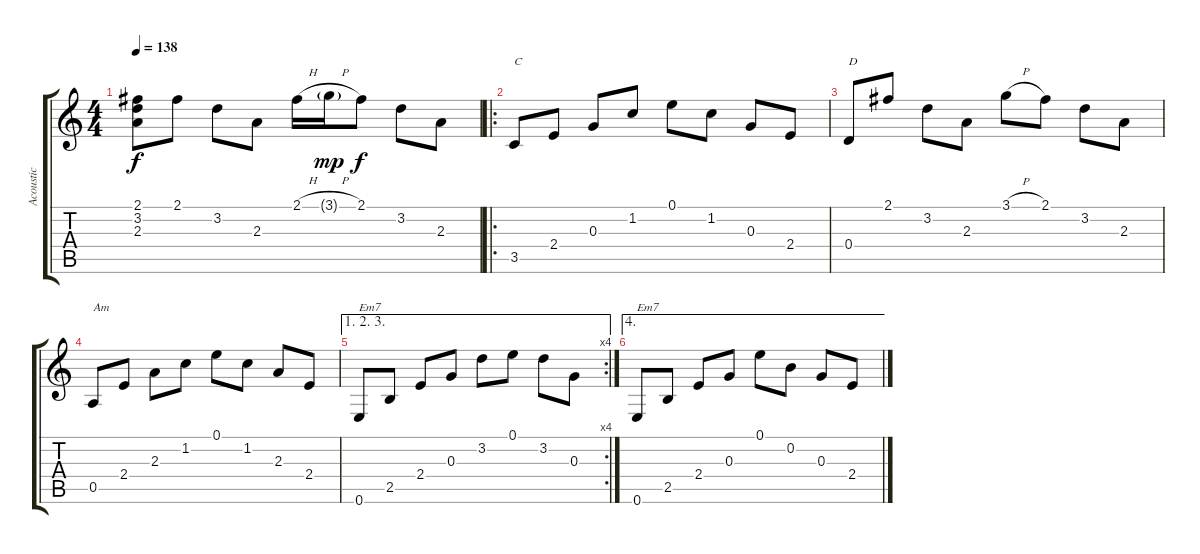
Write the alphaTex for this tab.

\track ("Acoustic" "Acoustic") {instrument acousticguitarsteel}
\staff {score tabs}
\tuning (E4 B3 G3 D3 A2 E2) {hide}
\ts (4 4)
\tempo 138
\clef g2
\ks c
(2.1{t} 3.2{t} 2.3{t}).8{dy f} 2.1.8 3.2.8 2.3.8 2.1{h}.16 3.1{h g}.16{dy mp} 2.1.8{dy f} 3.2.8 2.3.8 |
\ro
3.5.8{txt "C"} 2.4.8 0.3.8 1.2.8 0.1.8 1.2.8 0.3.8 2.4.8 |
0.4.8{txt "D"} 2.1.8 3.2.8 2.3.8 3.1{h}.8 2.1.8 3.2.8 2.3.8 |
0.5.8{txt "Am"} 2.4.8 2.3.8 1.2.8 0.1.8 1.2.8 2.3.8 2.4.8 |
\ae (1 2 3)
\rc 4
0.6.8{txt "Em7"} 2.5.8 2.4.8 0.3.8 3.2.8 0.1.8 3.2.8 0.3.8 |
\ae 4
0.6.8{txt "Em7"} 2.5.8 2.4.8 0.3.8 0.1.8 0.2.8 0.3.8 2.4.8
